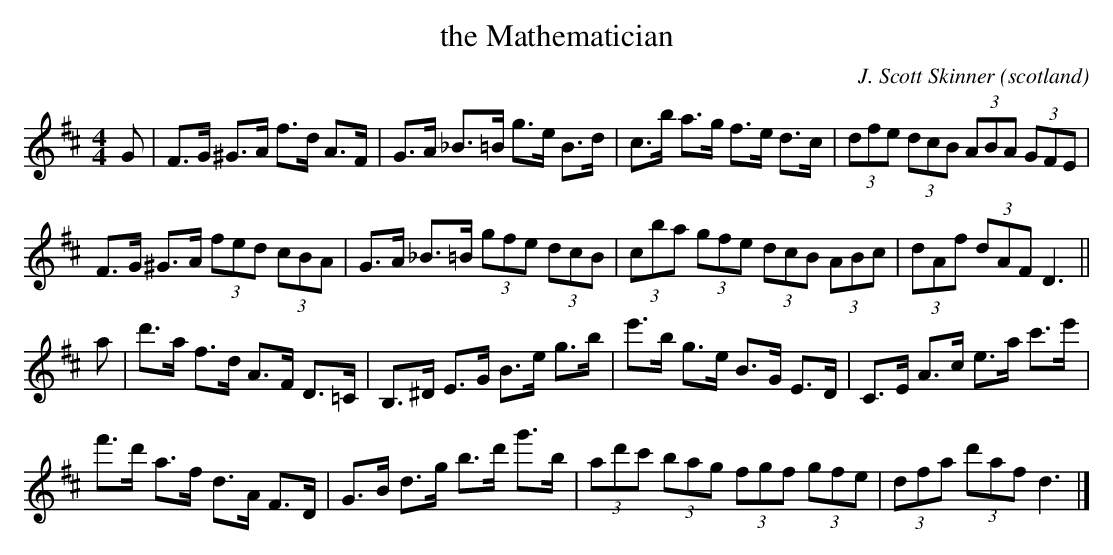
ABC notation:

X:1
T:the Mathematician
O:scotland
M:4/4
C:J. Scott Skinner
K:D
G|\
F>G ^G>A f>d A>F|G>A _B>=B g>e B>d|\
c>b a>g f>e d>c| (3dfe (3dcB (3ABA (3GFE|
F>G ^G>A (3fed (3cBA|G>A _B>=B (3gfe (3dcB|\
(3cba (3gfe (3dcB (3ABc|(3dAf (3dAF D3||
a|\
d'>a f>d A>F D>=C|B,>^D E>G B>e g>b|\
e'>b g>e B>G E>D|C>E A>c e>a c'>e'|
f'>d' a>f d>A F>D|G>B d>g b>d' g'>b|\
(3ad'c' (3bag (3fgf (3gfe|(3dfa (3d'af d3|]
